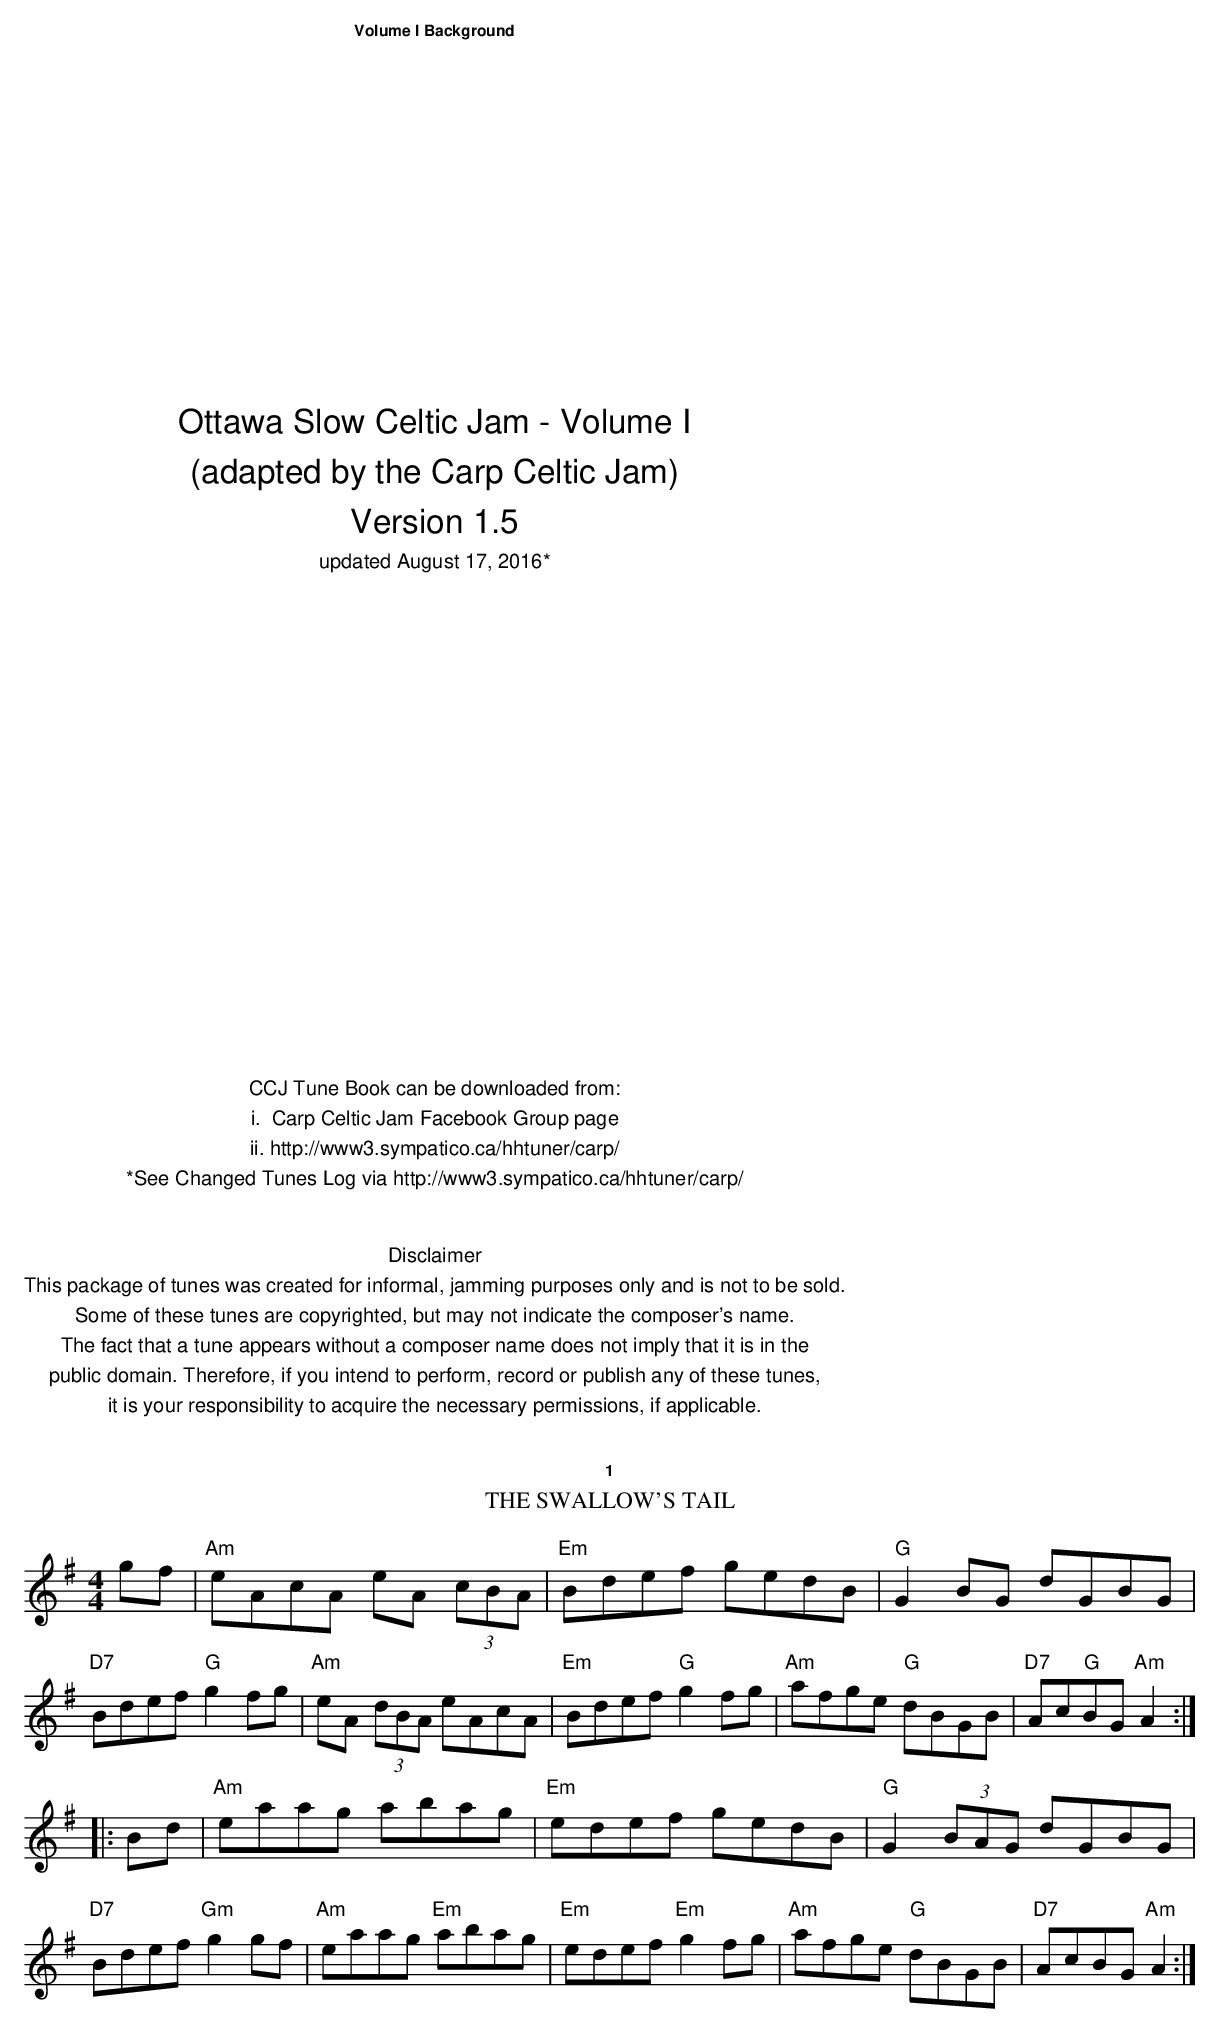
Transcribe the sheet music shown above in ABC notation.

X:1
T:The Swallow's Tail
M:4/4
L:1/8
K:Ador
gf|"Am"eAcA eA (3cBA|"Em"Bdef gedB| "G"G2BG dGBG|\
"D7"Bdef "G"g2fg| "Am"eA (3dBA eAcA|\
"Em"Bdef "G"g2fg| "Am"afge "G"dBGB|"D7"Ac"G"BG "Am"A2::
Bd|"Am"eaag abag|"Em"edef gedB|\
"G"G2(3BAG dGBG|"D7"Bdef "Gm"g2gf|\
"Am"eaag "Em"abag|"Em"edef "Em"g2fg|\
"Am"afge "G"dBGB|"D7"AcBG "Am"A2:|
